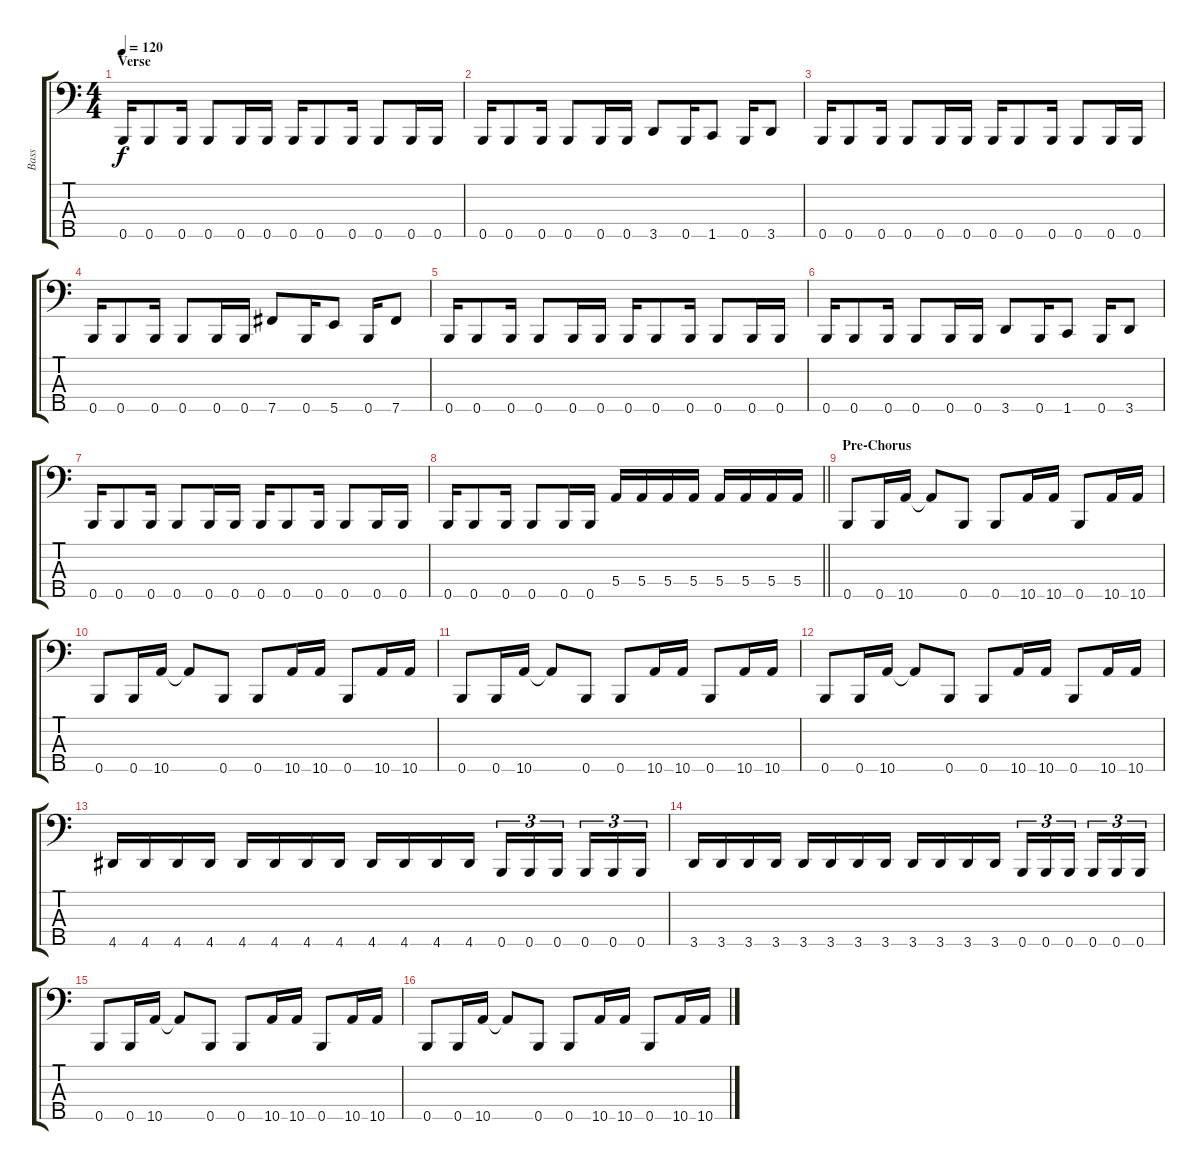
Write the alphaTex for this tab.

\track ("Bass" "Bass") {instrument electricbassfinger}
\staff {score tabs}
\tuning (G2 D2 A1 E1 B0) {hide}
\ts (4 4)
\section ("" "Verse")
\tempo 120
\clef f4
\ks c
0.5.16{dy f} 0.5.8 0.5.16 0.5.8 0.5.16 0.5.16 0.5.16 0.5.8 0.5.16 0.5.8 0.5.16 0.5.16 |
0.5.16 0.5.8 0.5.16 0.5.8 0.5.16 0.5.16 3.5.8 0.5.16 1.5.8 0.5.16 3.5.8 |
0.5.16 0.5.8 0.5.16 0.5.8 0.5.16 0.5.16 0.5.16 0.5.8 0.5.16 0.5.8 0.5.16 0.5.16 |
0.5.16 0.5.8 0.5.16 0.5.8 0.5.16 0.5.16 7.5.8 0.5.16 5.5.8 0.5.16 7.5.8 |
0.5.16 0.5.8 0.5.16 0.5.8 0.5.16 0.5.16 0.5.16 0.5.8 0.5.16 0.5.8 0.5.16 0.5.16 |
0.5.16 0.5.8 0.5.16 0.5.8 0.5.16 0.5.16 3.5.8 0.5.16 1.5.8 0.5.16 3.5.8 |
0.5.16 0.5.8 0.5.16 0.5.8 0.5.16 0.5.16 0.5.16 0.5.8 0.5.16 0.5.8 0.5.16 0.5.16 |
\barLineRight lightlight
0.5.16 0.5.8 0.5.16 0.5.8 0.5.16 0.5.16 5.4.16 5.4.16 5.4.16 5.4.16 5.4.16 5.4.16 5.4.16 5.4.16 |
\section ("" "Pre-Chorus")
0.5.8 0.5.16 10.5.16 10.5{t}.8 0.5.8 0.5.8 10.5.16 10.5.16 0.5.8 10.5.16 10.5.16 |
0.5.8 0.5.16 10.5.16 10.5{t}.8 0.5.8 0.5.8 10.5.16 10.5.16 0.5.8 10.5.16 10.5.16 |
0.5.8 0.5.16 10.5.16 10.5{t}.8 0.5.8 0.5.8 10.5.16 10.5.16 0.5.8 10.5.16 10.5.16 |
0.5.8 0.5.16 10.5.16 10.5{t}.8 0.5.8 0.5.8 10.5.16 10.5.16 0.5.8 10.5.16 10.5.16 |
4.5.16 4.5.16 4.5.16 4.5.16 4.5.16 4.5.16 4.5.16 4.5.16 4.5.16 4.5.16 4.5.16 4.5.16 0.5.16{tu (3 2)} 0.5.16{tu (3 2)} 0.5.16{tu (3 2)} 0.5.16{tu (3 2)} 0.5.16{tu (3 2)} 0.5.16{tu (3 2)} |
3.5.16 3.5.16 3.5.16 3.5.16 3.5.16 3.5.16 3.5.16 3.5.16 3.5.16 3.5.16 3.5.16 3.5.16 0.5.16{tu (3 2)} 0.5.16{tu (3 2)} 0.5.16{tu (3 2)} 0.5.16{tu (3 2)} 0.5.16{tu (3 2)} 0.5.16{tu (3 2)} |
0.5.8 0.5.16 10.5.16 10.5{t}.8 0.5.8 0.5.8 10.5.16 10.5.16 0.5.8 10.5.16 10.5.16 |
0.5.8 0.5.16 10.5.16 10.5{t}.8 0.5.8 0.5.8 10.5.16 10.5.16 0.5.8 10.5.16 10.5.16
